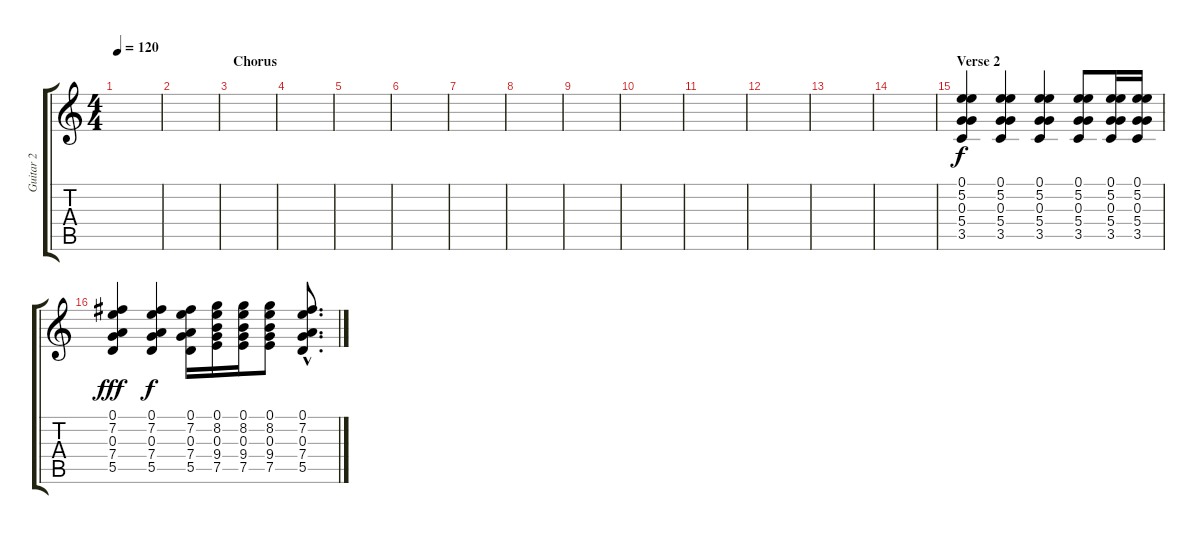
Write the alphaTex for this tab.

\track ("Guitar 2" "Guitar 2") {instrument distortionguitar}
\staff {score tabs}
\tuning (E4 B3 G3 D3 A2 E2) {hide}
\ts (4 4)
\tempo 120
\clef g2
\ks c
|
|
\section ("" "Chorus")
|
|
|
|
|
|
|
|
|
|
|
|
\section ("" "Verse 2")
(0.1 5.2 0.3 5.4 3.5).4 (0.1 5.2 0.3 5.4 3.5).4 (0.1 5.2 0.3 5.4 3.5).4 (0.1 5.2 0.3 5.4 3.5).8 (0.1 5.2 0.3 5.4 3.5).16 (0.1 5.2 0.3 5.4 3.5).16 |
(0.1 7.2 0.3 7.4 5.5).4{dy fff} (0.1 7.2 0.3 7.4 5.5).4{dy f} (0.1 7.2 0.3 7.4 5.5).16 (0.1 8.2 0.3 9.4 7.5).16 (0.1 8.2 0.3 9.4 7.5).16 (0.1 8.2 0.3 9.4 7.5).8 (0.1{hac} 7.2{hac} 0.3{hac} 7.4{hac} 5.5{hac}).8{d}
